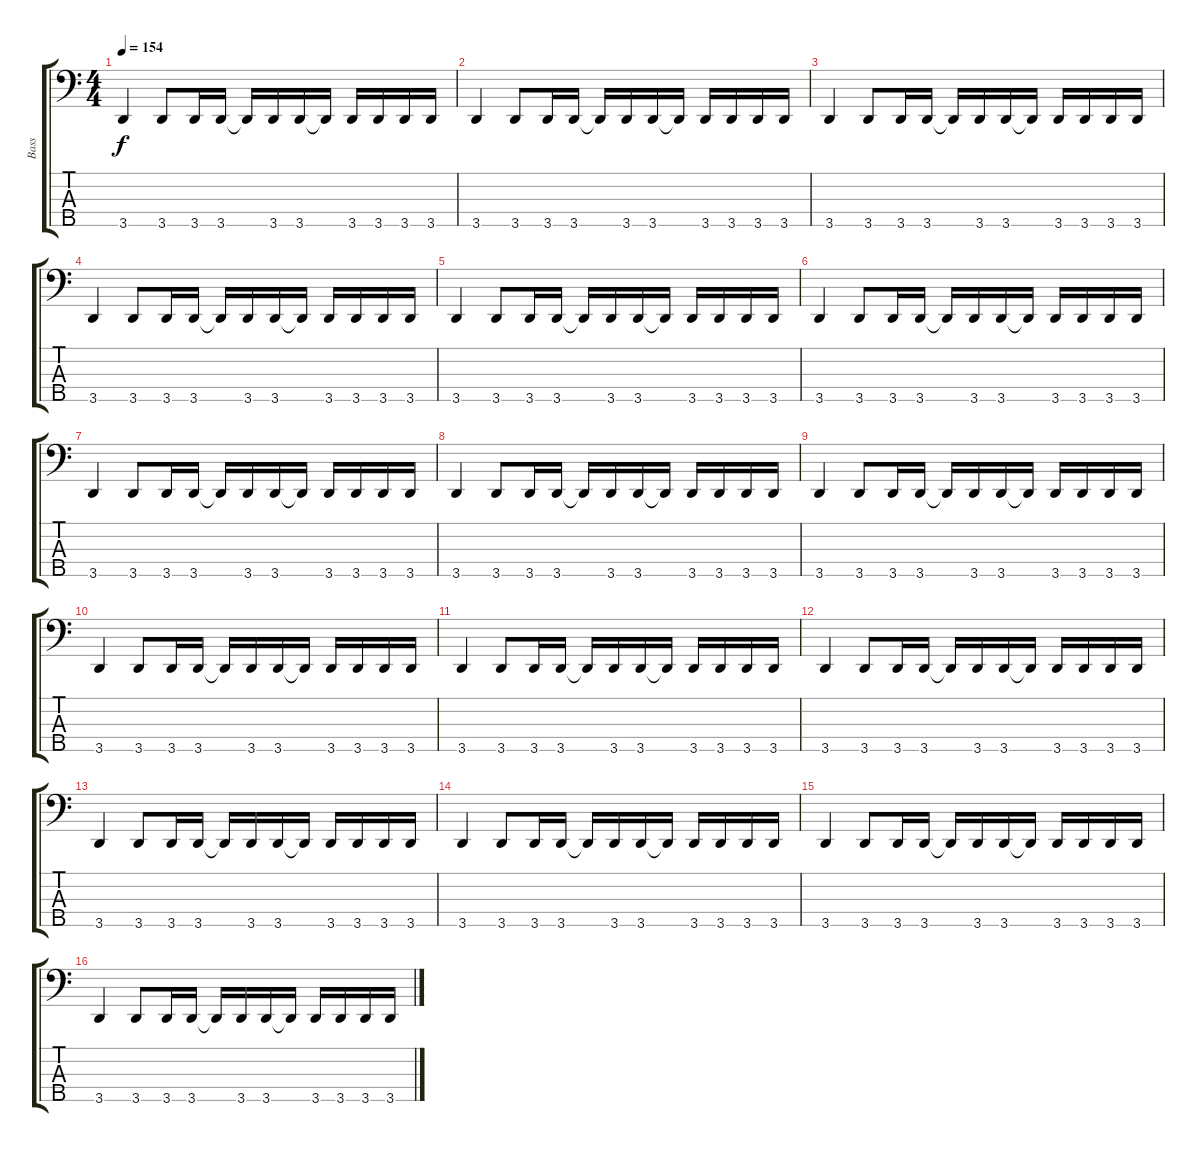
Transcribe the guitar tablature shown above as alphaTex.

\track ("Bass" "Bass") {instrument synthbass2}
\staff {score tabs}
\tuning (G2 D2 A1 E1 B0) {hide}
\ts (4 4)
\tempo 154
\clef f4
\ks c
3.5.4{dy f} 3.5.8 3.5.16 3.5.16 3.5{t}.16 3.5.16 3.5.16 3.5{t}.16 3.5.16 3.5.16 3.5.16 3.5.16 |
3.5.4 3.5.8 3.5.16 3.5.16 3.5{t}.16 3.5.16 3.5.16 3.5{t}.16 3.5.16 3.5.16 3.5.16 3.5.16 |
3.5.4 3.5.8 3.5.16 3.5.16 3.5{t}.16 3.5.16 3.5.16 3.5{t}.16 3.5.16 3.5.16 3.5.16 3.5.16 |
3.5.4 3.5.8 3.5.16 3.5.16 3.5{t}.16 3.5.16 3.5.16 3.5{t}.16 3.5.16 3.5.16 3.5.16 3.5.16 |
3.5.4 3.5.8 3.5.16 3.5.16 3.5{t}.16 3.5.16 3.5.16 3.5{t}.16 3.5.16 3.5.16 3.5.16 3.5.16 |
3.5.4 3.5.8 3.5.16 3.5.16 3.5{t}.16 3.5.16 3.5.16 3.5{t}.16 3.5.16 3.5.16 3.5.16 3.5.16 |
3.5.4 3.5.8 3.5.16 3.5.16 3.5{t}.16 3.5.16 3.5.16 3.5{t}.16 3.5.16 3.5.16 3.5.16 3.5.16 |
3.5.4 3.5.8 3.5.16 3.5.16 3.5{t}.16 3.5.16 3.5.16 3.5{t}.16 3.5.16 3.5.16 3.5.16 3.5.16 |
3.5.4 3.5.8 3.5.16 3.5.16 3.5{t}.16 3.5.16 3.5.16 3.5{t}.16 3.5.16 3.5.16 3.5.16 3.5.16 |
3.5.4 3.5.8 3.5.16 3.5.16 3.5{t}.16 3.5.16 3.5.16 3.5{t}.16 3.5.16 3.5.16 3.5.16 3.5.16 |
3.5.4 3.5.8 3.5.16 3.5.16 3.5{t}.16 3.5.16 3.5.16 3.5{t}.16 3.5.16 3.5.16 3.5.16 3.5.16 |
3.5.4 3.5.8 3.5.16 3.5.16 3.5{t}.16 3.5.16 3.5.16 3.5{t}.16 3.5.16 3.5.16 3.5.16 3.5.16 |
3.5.4 3.5.8 3.5.16 3.5.16 3.5{t}.16 3.5.16 3.5.16 3.5{t}.16 3.5.16 3.5.16 3.5.16 3.5.16 |
3.5.4 3.5.8 3.5.16 3.5.16 3.5{t}.16 3.5.16 3.5.16 3.5{t}.16 3.5.16 3.5.16 3.5.16 3.5.16 |
3.5.4 3.5.8 3.5.16 3.5.16 3.5{t}.16 3.5.16 3.5.16 3.5{t}.16 3.5.16 3.5.16 3.5.16 3.5.16 |
3.5.4 3.5.8 3.5.16 3.5.16 3.5{t}.16 3.5.16 3.5.16 3.5{t}.16 3.5.16 3.5.16 3.5.16 3.5.16
